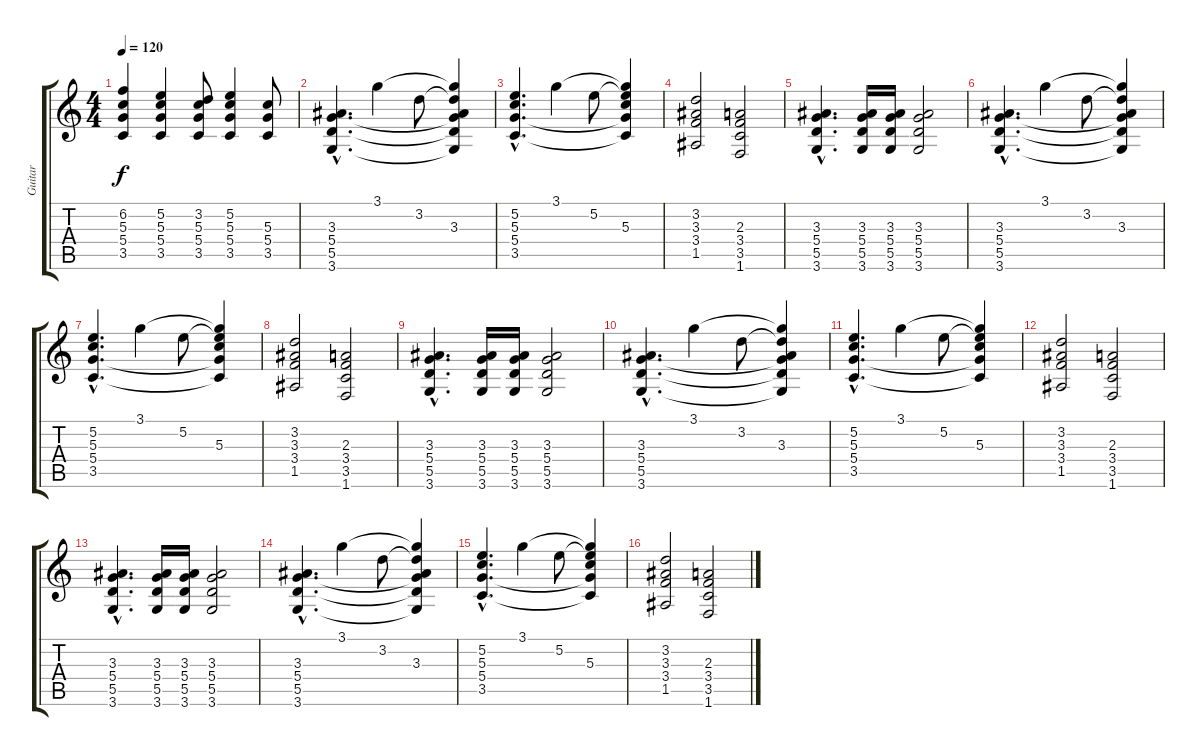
\track ("Guitar" "Guitar") {instrument distortionguitar}
\staff {score tabs}
\tuning (E4 B3 G3 D3 A2 E2) {hide}
\ts (4 4)
\tempo 120
\clef g2
\ks c
(6.2{t} 5.3{t} 5.4{t} 3.5{t}).4{dy f} (5.2 5.3 5.4 3.5).4 (3.2 5.3 5.4 3.5).8 (5.2 5.3 5.4 3.5).4 (5.3 5.4 3.5).8 |
(3.3{hac} 5.4{hac} 5.5{hac} 3.6{hac}).4{d} 3.1.4 3.2.8 (3.1{t} 3.2{t} 3.3 5.4{t} 5.5{t} 3.6{t}).4 |
(5.2{hac} 5.3{hac} 5.4{hac} 3.5{hac}).4{d} 3.1.4 5.2.8 (3.1{t} 5.2{t} 5.3 5.4{t} 3.5{t}).4 |
(3.2 3.3 3.4 1.5).2 (2.3 3.4 3.5 1.6).2 |
(3.3{hac} 5.4{hac} 5.5{hac} 3.6{hac}).4{d} (3.3 5.4 5.5 3.6).16 (3.3 5.4 5.5 3.6).16 (3.3 5.4 5.5 3.6).2 |
(3.3{hac} 5.4{hac} 5.5{hac} 3.6{hac}).4{d} 3.1.4 3.2.8 (3.1{t} 3.2{t} 3.3 5.4{t} 5.5{t} 3.6{t}).4 |
(5.2{hac} 5.3{hac} 5.4{hac} 3.5{hac}).4{d} 3.1.4 5.2.8 (3.1{t} 5.2{t} 5.3 5.4{t} 3.5{t}).4 |
(3.2 3.3 3.4 1.5).2 (2.3 3.4 3.5 1.6).2 |
(3.3{hac} 5.4{hac} 5.5{hac} 3.6{hac}).4{d} (3.3 5.4 5.5 3.6).16 (3.3 5.4 5.5 3.6).16 (3.3 5.4 5.5 3.6).2 |
(3.3{hac} 5.4{hac} 5.5{hac} 3.6{hac}).4{d} 3.1.4 3.2.8 (3.1{t} 3.2{t} 3.3 5.4{t} 5.5{t} 3.6{t}).4 |
(5.2{hac} 5.3{hac} 5.4{hac} 3.5{hac}).4{d} 3.1.4 5.2.8 (3.1{t} 5.2{t} 5.3 5.4{t} 3.5{t}).4 |
(3.2 3.3 3.4 1.5).2 (2.3 3.4 3.5 1.6).2 |
(3.3{hac} 5.4{hac} 5.5{hac} 3.6{hac}).4{d} (3.3 5.4 5.5 3.6).16 (3.3 5.4 5.5 3.6).16 (3.3 5.4 5.5 3.6).2 |
(3.3{hac} 5.4{hac} 5.5{hac} 3.6{hac}).4{d} 3.1.4 3.2.8 (3.1{t} 3.2{t} 3.3 5.4{t} 5.5{t} 3.6{t}).4 |
(5.2{hac} 5.3{hac} 5.4{hac} 3.5{hac}).4{d} 3.1.4 5.2.8 (3.1{t} 5.2{t} 5.3 5.4{t} 3.5{t}).4 |
(3.2 3.3 3.4 1.5).2 (2.3 3.4 3.5 1.6).2
